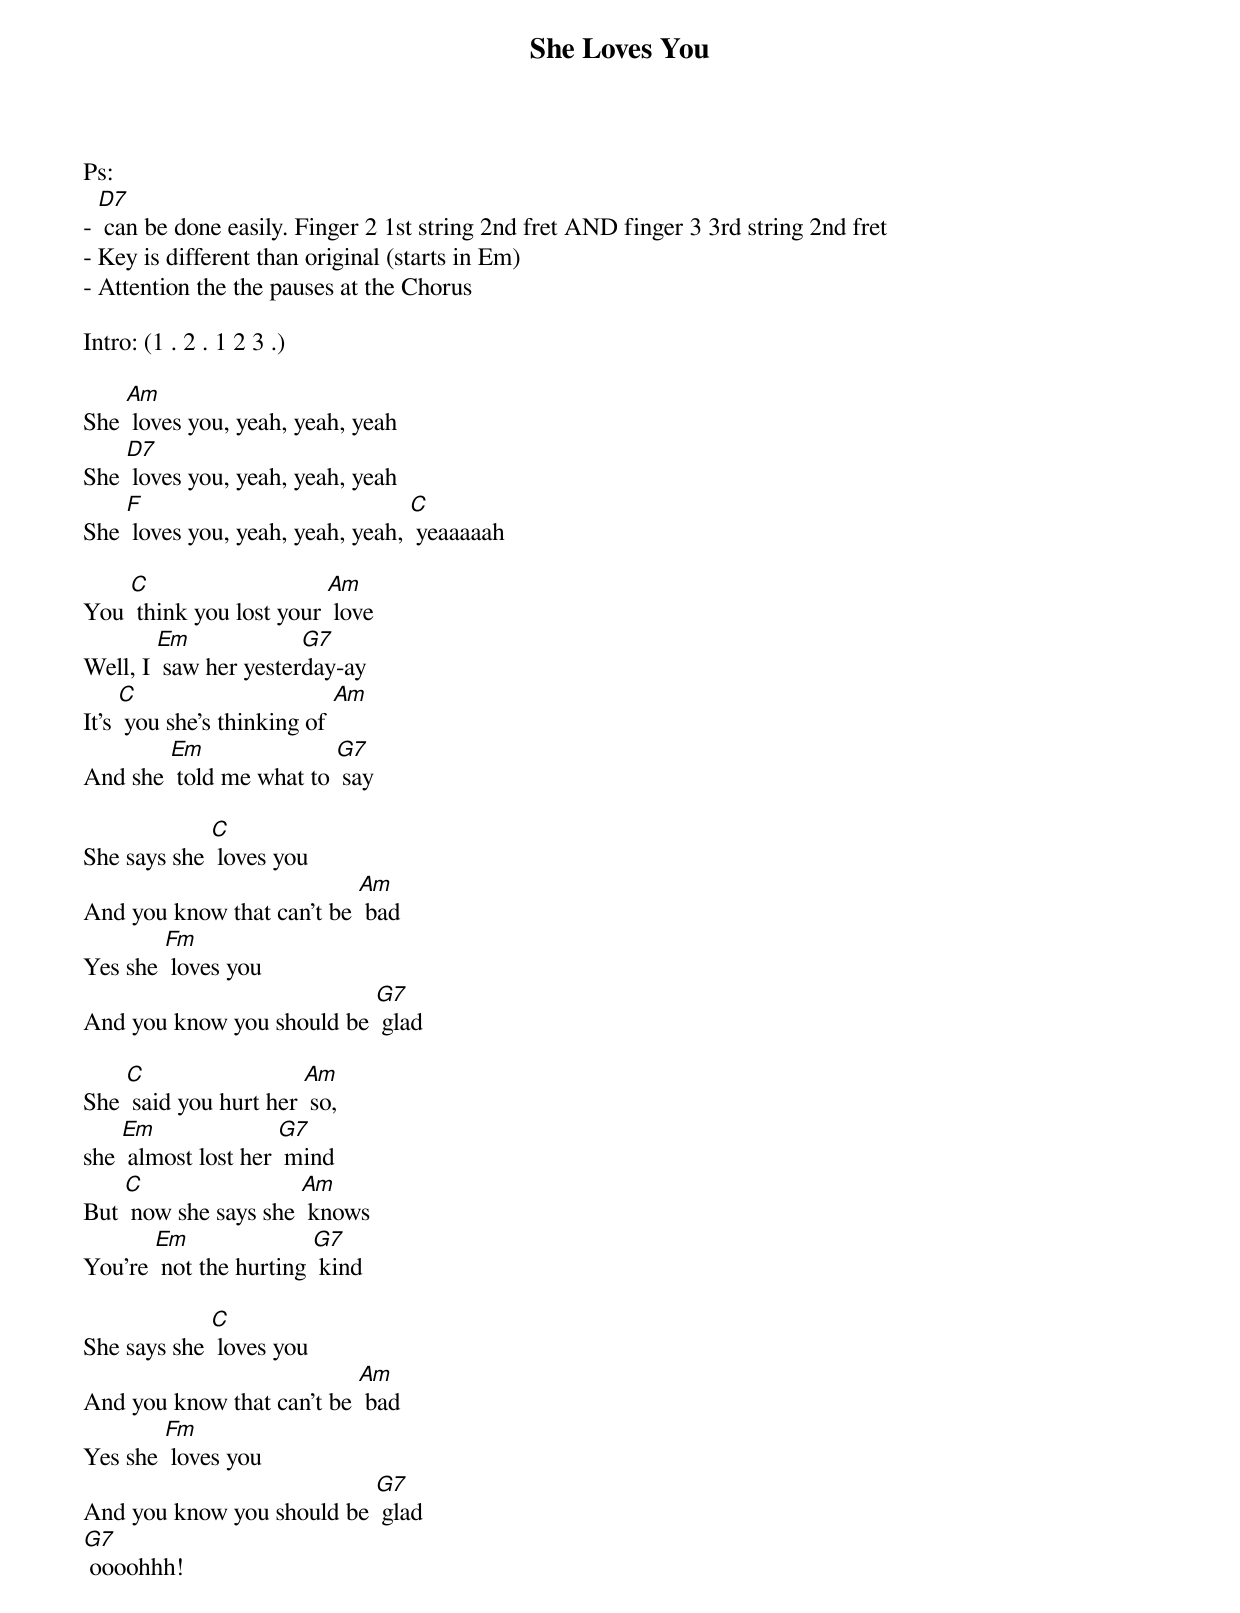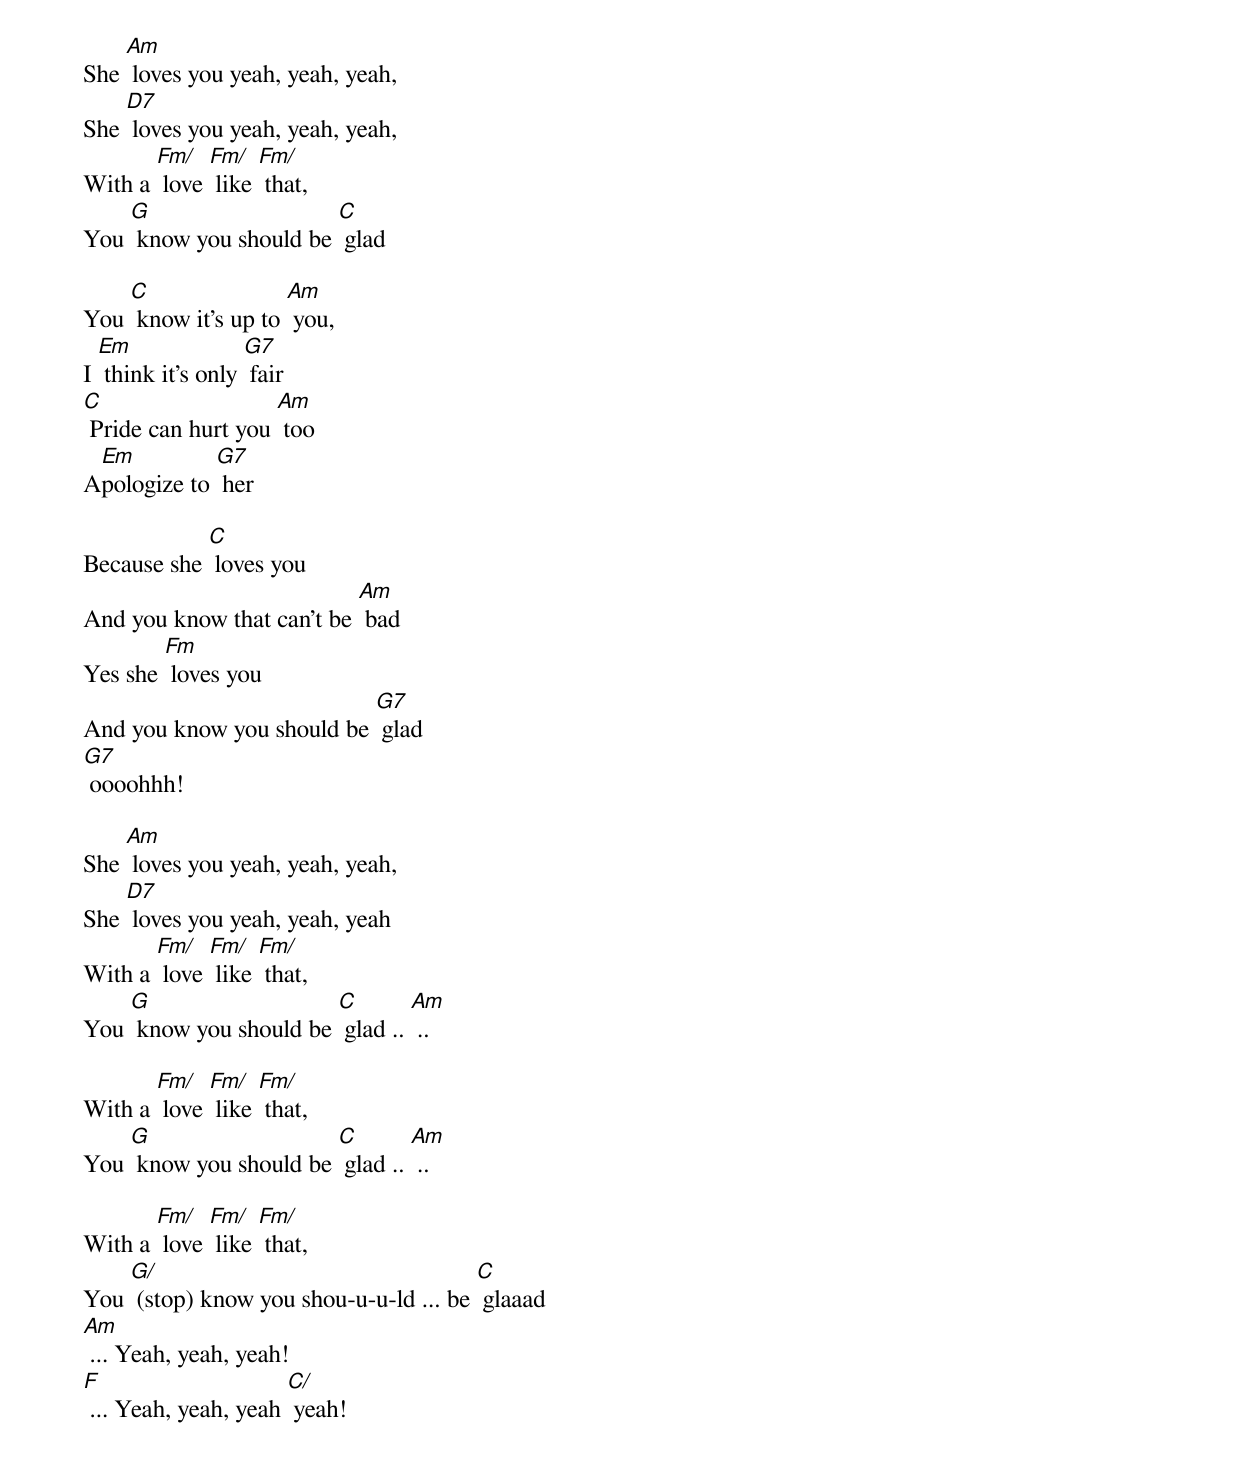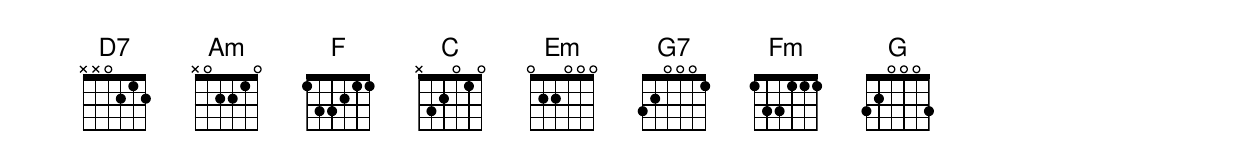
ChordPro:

{t: She Loves You }
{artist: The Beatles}
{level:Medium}
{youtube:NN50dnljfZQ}
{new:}

Ps:
- [D7] can be done easily. Finger 2 1st string 2nd fret AND finger 3 3rd string 2nd fret
- Key is different than original (starts in Em)
- Attention the the pauses at the Chorus

Intro: (1 . 2 . 1 2 3 .)

She [Am] loves you, yeah, yeah, yeah
She [D7] loves you, yeah, yeah, yeah
She [F] loves you, yeah, yeah, yeah, [C] yeaaaaah

You [C] think you lost your [Am] love
Well, I [Em] saw her yester[G7]day-ay
It's [C] you she's thinking of [Am]
And she [Em] told me what to [G7] say

She says she [C] loves you
And you know that can't be [Am] bad
Yes she [Fm] loves you
And you know you should be [G7] glad

She [C] said you hurt her [Am] so,
she [Em] almost lost her [G7] mind
But [C] now she says she [Am] knows
You're [Em] not the hurting [G7] kind

She says she [C] loves you
And you know that can't be [Am] bad
Yes she [Fm] loves you
And you know you should be [G7] glad
[G7] oooohhh!

She [Am] loves you yeah, yeah, yeah,
She [D7] loves you yeah, yeah, yeah,
With a [Fm/] love [Fm/] like [Fm/] that,
You [G] know you should be [C] glad

You [C] know it's up to [Am] you,
I [Em] think it's only [G7] fair
[C] Pride can hurt you [Am] too
A[Em]pologize to [G7] her

Because she [C] loves you
And you know that can't be [Am] bad
Yes she [Fm] loves you
And you know you should be [G7] glad
[G7] oooohhh!

She [Am] loves you yeah, yeah, yeah,
She [D7] loves you yeah, yeah, yeah
With a [Fm/] love [Fm/] like [Fm/] that,
You [G] know you should be [C] glad .. [Am] ..

With a [Fm/] love [Fm/] like [Fm/] that,
You [G] know you should be [C] glad .. [Am] ..

With a [Fm/] love [Fm/] like [Fm/] that,
You [G/] (stop) know you shou-u-u-ld ... be [C] glaaad
[Am] ... Yeah, yeah, yeah!
[F] ... Yeah, yeah, yeah [C/] yeah!
